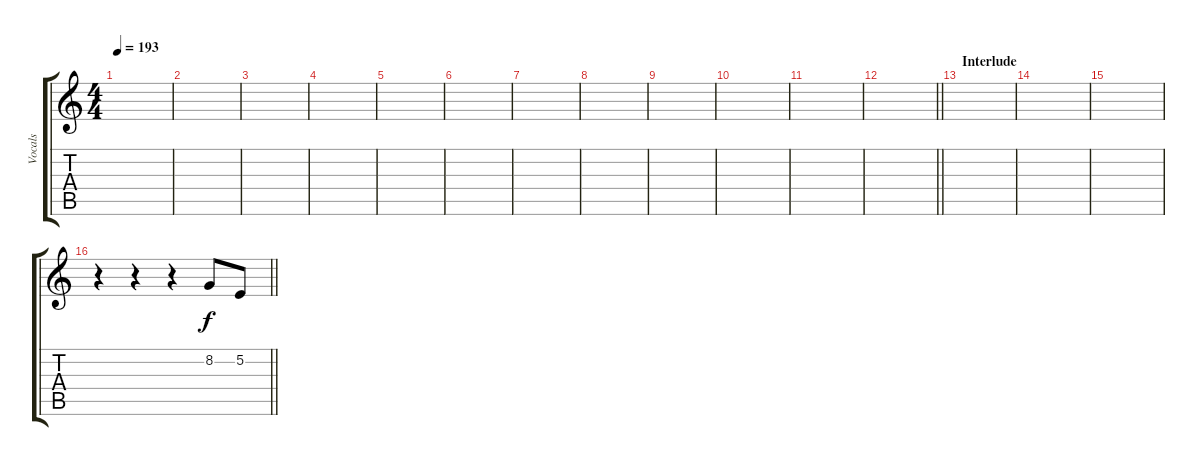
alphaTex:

\track ("Vocals" "Vocals") {instrument altosax}
\staff {score tabs}
\tuning (E4 B3 G3 D3 A2 E2) {hide}
\ts (4 4)
\tempo 193
\clef g2
\ks c
|
|
|
|
|
|
|
|
|
|
|
\barLineRight lightlight
|
\section ("" "Interlude")
|
|
|
\barLineRight lightlight
r.4 r.4 r.4 8.2.8 5.2.8
